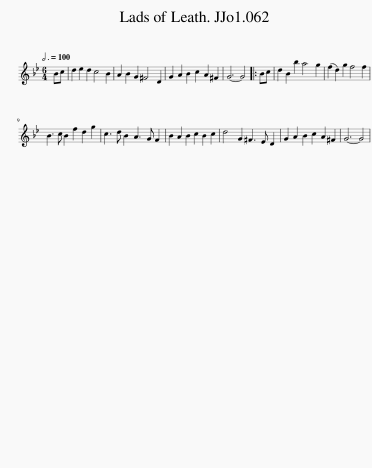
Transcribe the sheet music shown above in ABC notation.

X:1
L:1/8
Q:3/4=100
M:6/4
I:linebreak $
K:Gmin
V:1 treble
V:1
 Bc | d2 e2 d2 c4 B2 | A2 B2 G2 ^F4 D2 | G2 A2 B2 c2 A2 ^F2 | G6- G4 |: %5
 Bc | d2 B2 b2 a4 g2 | (f2 d2) g2 f4 f2 |$ B3 c B2 f2 d2 g2 | c3 d B2 A3 G F2 | %10
 B2 A2 B2 c2 B2 c2 | d4 G2 ^F3 E D2 | G2 A2 B2 c2 A2 ^F2 | G6- G4 | %14
